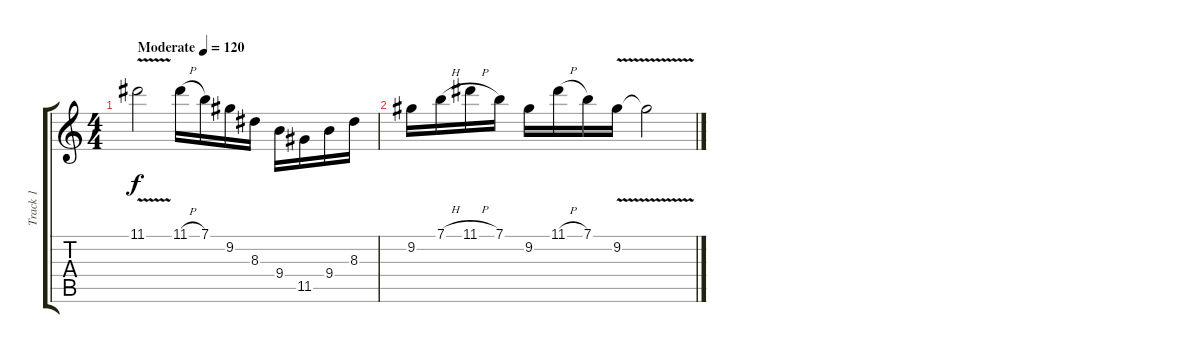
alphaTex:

\track ("Track 1" "Track 1") {instrument acousticguitarsteel}
\staff {score tabs}
\tuning (E4 B3 G3 D3 A2 E2) {hide}
\ts (4 4)
\tempo (120 "Moderate")
\clef g2
\ks c
11.1{v}.2{dy f instrument acousticguitarsteel} 11.1{h}.16 7.1.16 9.2.16 8.3.16 9.4.16 11.5.16 9.4.16 8.3.16 |
9.2.16 7.1{h}.16 11.1{h}.16 7.1.16 9.2.16 11.1{h}.16 7.1.16 9.2{v}.16 9.2{t}.2
